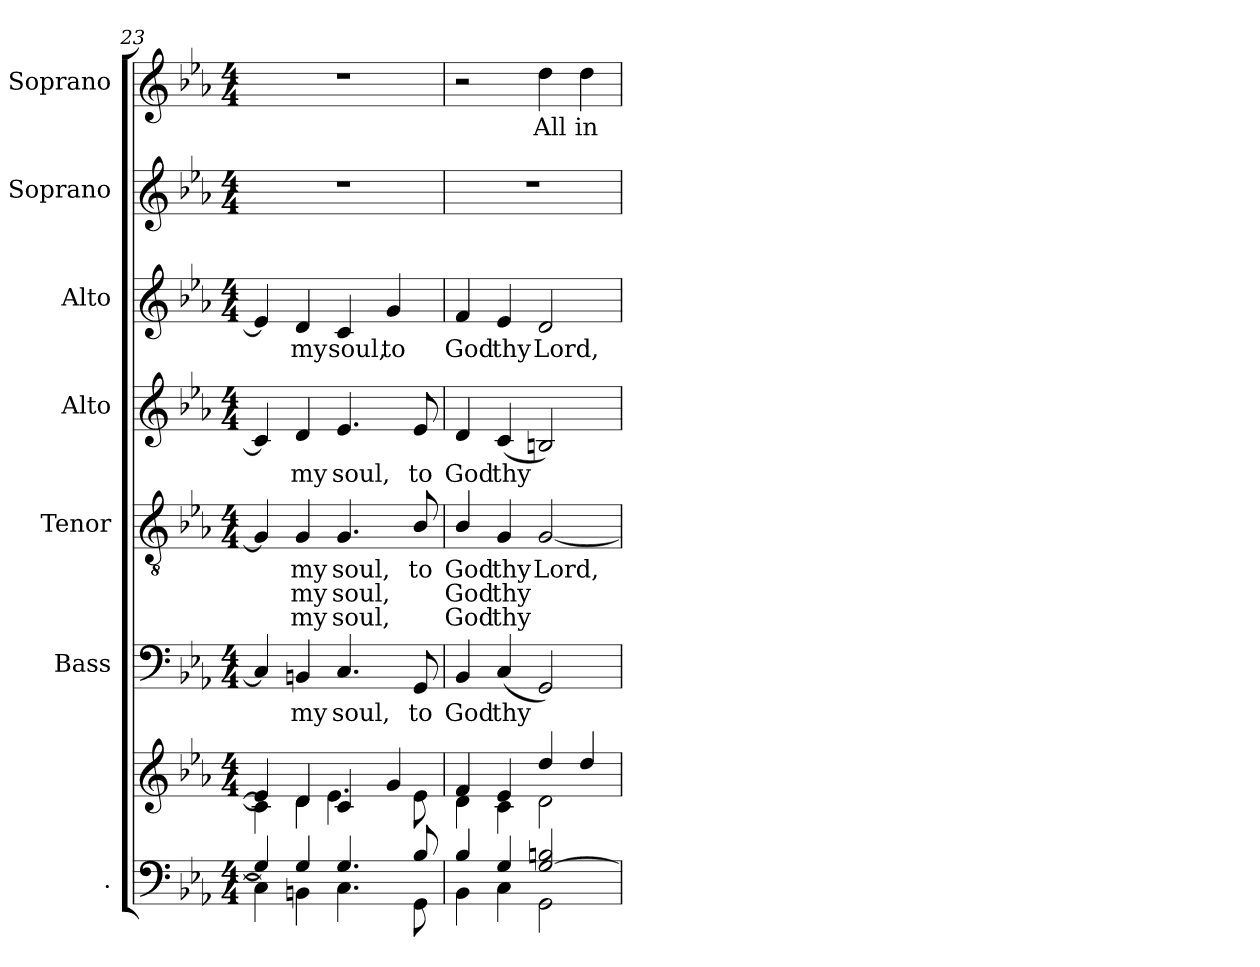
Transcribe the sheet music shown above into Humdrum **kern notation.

**kern	**kern	**kern	**text	**kern	**text	**text	**text	**kern	**text	**kern	**text	**kern	**kern	**text
*part7	*part7	*part6	*part6	*part5	*part5	*part5	*part5	*part4	*part4	*part3	*part3	*part2	*part1	*part1
*staff8	*staff7	*staff6	*staff6	*staff5	*staff5	*staff5	*staff5	*staff4	*staff4	*staff3	*staff3	*staff2	*staff1	*staff1
*I".	*	*I"Bass	*	*I"Tenor	*	*	*	*I"Alto	*	*I"Alto	*	*I"Soprano	*I"Soprano	*
*	*	*I'B.	*	*I'T.	*	*	*	*	*	*I'A.	*	*	*I'S.	*
*clefF4	*clefG2	*clefF4	*	*clefGv2	*	*	*	*clefG2	*	*clefG2	*	*clefG2	*clefG2	*
*	*	*	*	*ITrd7c12	*	*	*	*	*	*	*	*	*	*
*k[b-e-a-]	*k[b-e-a-]	*k[b-e-a-]	*	*k[b-e-a-]	*	*	*	*k[b-e-a-]	*	*k[b-e-a-]	*	*k[b-e-a-]	*k[b-e-a-]	*
*E-:	*E-:	*E-:	*	*E-:	*	*	*	*E-:	*	*E-:	*	*E-:	*E-:	*
*M4/4	*M4/4	*M4/4	*	*M4/4	*	*	*	*M4/4	*	*M4/4	*	*M4/4	*M4/4	*
=23	=23	=23	=23	=23	=23	=23	=23	=23	=23	=23	=23	=23	=23	=23
*^	*^	*	*	*	*	*	*	*	*	*	*	*	*	*
4Gi/]	4Ci\]	4e-i/]	4ci\]	4Ci/]	.	4GGi/]	.	.	.	4ci/]	.	4e-i/]	.	1r	1r	.
!	!	!	!	!	!LO:LY:b:color=#000000	!	!	!	!	!	!	!	!	!	!	!
!	!	!	!	!	!	!	!LO:LY:b:color=#000000	!LO:LY:b:color=#000000	!LO:LY:b:color=#000000	!	!	!	!	!	!	!
!	!	!	!	!	!	!	!	!	!	!	!LO:LY:b:color=#000000	!	!	!	!	!
!	!	!	!	!	!	!	!	!	!	!	!	!	!LO:LY:b:color=#000000	!	!	!
4Gi/	4BBni\	4di/	4di\	4BBni/	my	4GGi/	my	my	my	4di/	my	4di/	my	.	.	.
!	!	!	!	!	!LO:LY:b:color=#000000	!	!	!	!	!	!	!	!	!	!	!
!	!	!	!	!	!	!	!LO:LY:b:color=#000000	!LO:LY:b:color=#000000	!LO:LY:b:color=#000000	!	!	!	!	!	!	!
!	!	!	!	!	!	!	!	!	!	!	!LO:LY:b:color=#000000	!	!	!	!	!
!	!	!	!	!	!	!	!	!	!	!	!	!	!LO:LY:b:color=#000000	!	!	!
4.Gi/	4.Ci\	4ci/	4.e-i\	4.Ci/	soul,	4.GGi/	soul,	soul,	soul,	4.e-i/	soul,	4ci/	soul,	.	.	.
!	!	!	!	!	!	!	!	!	!	!	!	!	!LO:LY:b:color=#000000	!	!	!
.	.	4gi/	.	.	.	.	.	.	.	.	.	4gi/	to	.	.	.
!	!	!	!	!	!LO:LY:b:color=#000000	!	!	!	!	!	!	!	!	!	!	!
!	!	!	!	!	!	!	!LO:LY:b:color=#000000	!	!	!	!	!	!	!	!	!
!	!	!	!	!	!	!	!	!	!	!	!LO:LY:b:color=#000000	!	!	!	!	!
8B-i/	8GGi\	.	8e-i\	8GGi/	to	8BB-i/	to	.	.	8e-i/	to	.	.	.	.	.
=24	=24	=24	=24	=24	=24	=24	=24	=24	=24	=24	=24	=24	=24	=24	=24	=24
!	!	!	!	!	!LO:LY:b:color=#000000	!	!	!	!	!	!	!	!	!	!	!
!	!	!	!	!	!	!	!LO:LY:b:color=#000000	!LO:LY:b:color=#000000	!LO:LY:b:color=#000000	!	!	!	!	!	!	!
!	!	!	!	!	!	!	!	!	!	!	!LO:LY:b:color=#000000	!	!	!	!	!
!	!	!	!	!	!	!	!	!	!	!	!	!	!LO:LY:b:color=#000000	!	!	!
4B-i/	4BB-i\	4fi/	4di\	4BB-i/	God	4BB-i/	God	God	God	4di/	God	4fi/	God	1r	2r	.
!	!	!	!	!	!LO:LY:b:color=#000000	!	!	!	!	!	!	!	!	!	!	!
!	!	!	!	!	!	!	!LO:LY:b:color=#000000	!LO:LY:b:color=#000000	!LO:LY:b:color=#000000	!	!	!	!	!	!	!
!	!	!	!	!	!	!	!	!	!	!	!LO:LY:b:color=#000000	!	!	!	!	!
!	!	!	!	!	!	!	!	!	!	!	!	!	!LO:LY:b:color=#000000	!	!	!
4Gi/	4Ci\	4e-i/	4ci\	(4Ci/	thy	4GGi/	thy	thy	thy	(4ci/	thy	4e-i/	thy	.	.	.
!	!	!	!	!	!	!	!LO:LY:b:color=#000000	!	!	!	!	!	!	!	!	!
!	!	!	!	!	!	!	!	!	!	!	!	!	!LO:LY:b:color=#000000	!	!	!
!	!	!	!	!	!	!	!	!	!	!	!	!	!	!	!	!LO:LY:b:color=#000000
[2Gi/ 2Bni	2GGi\	4ddi/	2di\	2GGi/)	.	[2GGi/	Lord,	.	.	2Bni/)	.	2di/	Lord,	.	4ddi\	All
!	!	!	!	!	!	!	!	!	!	!	!	!	!	!	!	!LO:LY:b:color=#000000
.	.	4ddi/	.	.	.	.	.	.	.	.	.	.	.	.	4ddi\	in
*v	*v	*	*	*	*	*	*	*	*	*	*	*	*	*	*	*
*	*v	*v	*	*	*	*	*	*	*	*	*	*	*	*	*
=	=	=	=	=	=	=	=	=	=	=	=	=	=	=
*-	*-	*-	*-	*-	*-	*-	*-	*-	*-	*-	*-	*-	*-	*-
